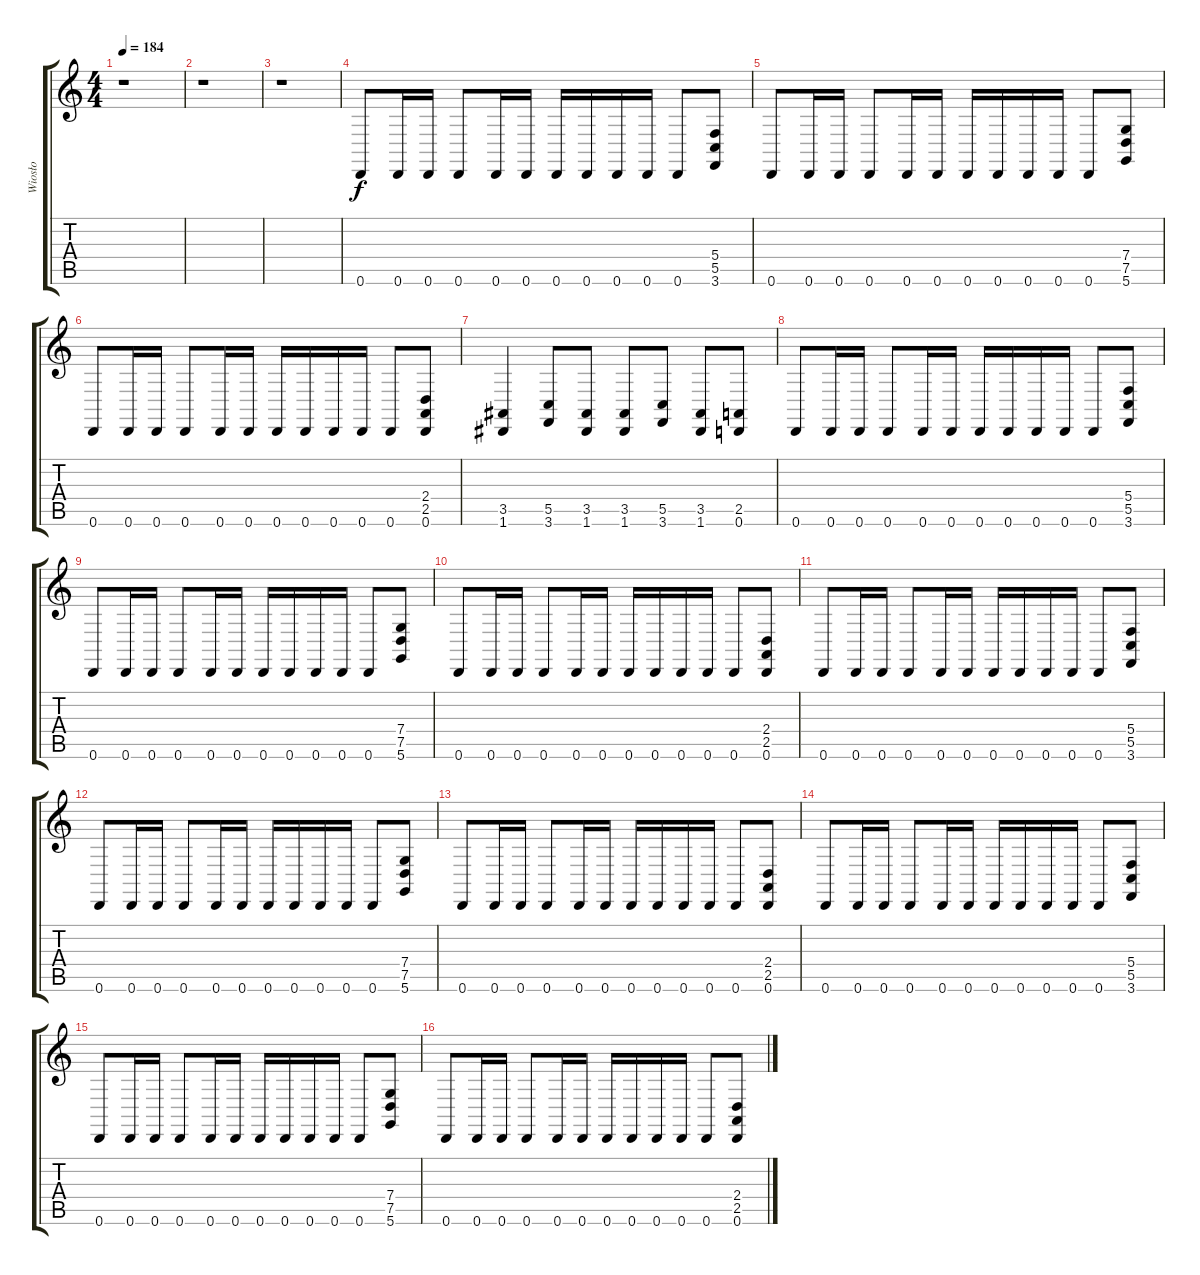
\track ("Wiosło" "Wiosło") {instrument cello}
\staff {score tabs}
\tuning (D4 A3 F3 C3 G2 D2) {hide}
\ts (4 4)
\tempo 184
\clef g2
\ks c
r.1{dy f} |
r.1 |
r.1 |
0.6.8 0.6.16 0.6.16 0.6.8 0.6.16 0.6.16 0.6.16 0.6.16 0.6.16 0.6.16 0.6.8 (5.4 5.5 3.6).8 |
0.6.8 0.6.16 0.6.16 0.6.8 0.6.16 0.6.16 0.6.16 0.6.16 0.6.16 0.6.16 0.6.8 (7.4 7.5 5.6).8 |
0.6.8 0.6.16 0.6.16 0.6.8 0.6.16 0.6.16 0.6.16 0.6.16 0.6.16 0.6.16 0.6.8 (2.4 2.5 0.6).8 |
(3.5 1.6).4 (5.5 3.6).8 (3.5 1.6).8 (3.5 1.6).8 (5.5 3.6).8 (3.5 1.6).8 (2.5 0.6).8 |
0.6.8 0.6.16 0.6.16 0.6.8 0.6.16 0.6.16 0.6.16 0.6.16 0.6.16 0.6.16 0.6.8 (5.4 5.5 3.6).8 |
0.6.8 0.6.16 0.6.16 0.6.8 0.6.16 0.6.16 0.6.16 0.6.16 0.6.16 0.6.16 0.6.8 (7.4 7.5 5.6).8 |
0.6.8 0.6.16 0.6.16 0.6.8 0.6.16 0.6.16 0.6.16 0.6.16 0.6.16 0.6.16 0.6.8 (2.4 2.5 0.6).8 |
0.6.8 0.6.16 0.6.16 0.6.8 0.6.16 0.6.16 0.6.16 0.6.16 0.6.16 0.6.16 0.6.8 (5.4 5.5 3.6).8 |
0.6.8 0.6.16 0.6.16 0.6.8 0.6.16 0.6.16 0.6.16 0.6.16 0.6.16 0.6.16 0.6.8 (7.4 7.5 5.6).8 |
0.6.8 0.6.16 0.6.16 0.6.8 0.6.16 0.6.16 0.6.16 0.6.16 0.6.16 0.6.16 0.6.8 (2.4 2.5 0.6).8 |
0.6.8 0.6.16 0.6.16 0.6.8 0.6.16 0.6.16 0.6.16 0.6.16 0.6.16 0.6.16 0.6.8 (5.4 5.5 3.6).8 |
0.6.8 0.6.16 0.6.16 0.6.8 0.6.16 0.6.16 0.6.16 0.6.16 0.6.16 0.6.16 0.6.8 (7.4 7.5 5.6).8 |
0.6.8 0.6.16 0.6.16 0.6.8 0.6.16 0.6.16 0.6.16 0.6.16 0.6.16 0.6.16 0.6.8 (2.4 2.5 0.6).8
